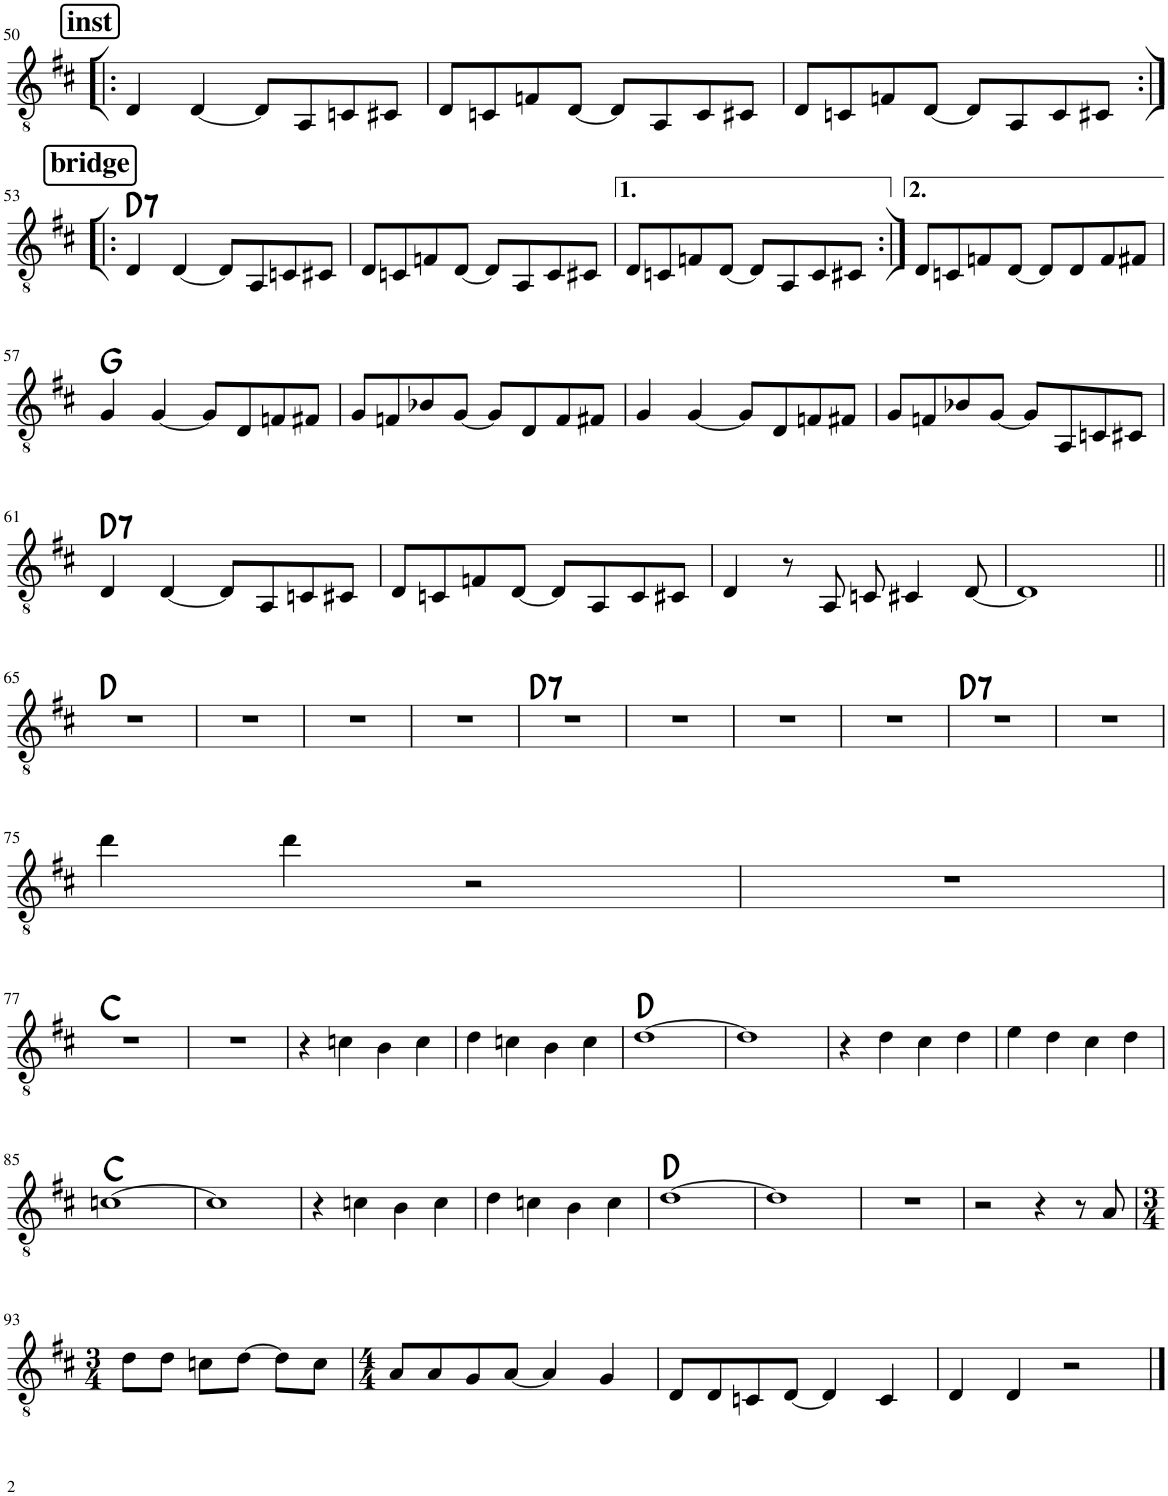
**kern	**harte
*part1	*part1
*staff1	*
*I"Classical Guitar	*
*I'Guit.	*
!!LO:PB:g=z
*clefGv2	*
*k[f#c#]	*
*M4/4	*
!!LO:REH:place=s1:a:B:rj:fs=14:t=inst
=50!|:	=50!|:
4D/	.
[4D/	.
8D/L]	.
8AA/	.
8Cn/	.
8C#X/J	.
=51	=51
8D/L	.
8Cn/	.
8Fn/	.
[8D/J	.
8D/L]	.
8AA/	.
8C/	.
8C#X/J	.
=52	=52
8D/L	.
8Cn/	.
8Fn/	.
[8D/J	.
8D/L]	.
8AA/	.
8C/	.
8C#X/J	.
!!LO:LB:g=z
!!LO:REH:place=s1:a:B:rj:fs=14:t=bridge
=53:|!|:	=53:|!|:
!	!LO:H:kt=7
4D/	D:7
[4D/	.
8D/L]	.
8AA/	.
8Cn/	.
8C#X/J	.
=54	=54
8D/L	.
8Cn/	.
8Fn/	.
[8D/J	.
8D/L]	.
8AA/	.
8C/	.
8C#X/J	.
=55	=55
8D/L	.
8Cn/	.
8Fn/	.
[8D/J	.
8D/L]	.
8AA/	.
8C/	.
8C#X/J	.
=56:|!	=56:|!
8D/L	.
8Cn/	.
8Fn/	.
[8D/J	.
8D/L]	.
8D/	.
8F/	.
8F#X/J	.
!!LO:LB:g=z
=57	=57
4G/	G:maj
[4G/	.
8G/L]	.
8D/	.
8Fn/	.
8F#X/J	.
=58	=58
8G/L	.
8Fn/	.
8B-X/	.
[8G/J	.
8G/L]	.
8D/	.
8F/	.
8F#X/J	.
=59	=59
4G/	.
[4G/	.
8G/L]	.
8D/	.
8Fn/	.
8F#X/J	.
=60	=60
8G/L	.
8Fn/	.
8B-X/	.
[8G/J	.
8G/L]	.
8AA/	.
8Cn/	.
8C#X/J	.
!!LO:LB:g=z
=61	=61
!	!LO:H:kt=7
4D/	D:7
[4D/	.
8D/L]	.
8AA/	.
8Cn/	.
8C#X/J	.
=62	=62
8D/L	.
8Cn/	.
8Fn/	.
[8D/J	.
8D/L]	.
8AA/	.
8C/	.
8C#X/J	.
=63	=63
4D/	.
8r	.
8AA/	.
8Cn/	.
4C#X/	.
[8D/	.
=64	=64
1D]	.
!!LO:LB:g=z
=65||	=65||
1r	D:maj
=66	=66
1r	.
=67	=67
1r	.
=68	=68
1r	.
=69	=69
!	!LO:H:kt=7
1r	D:7
=70	=70
1r	.
=71	=71
1r	.
=72	=72
1r	.
=73	=73
!	!LO:H:kt=7
1r	D:7
=74	=74
1r	.
!!LO:LB:g=z
=75	=75
4dd\	.
4dd\	.
2r	.
=76	=76
1r	.
!!LO:LB:g=z
=77	=77
1r	C:maj
=78	=78
1r	.
=79	=79
4r	.
4cn\	.
4B\	.
4c\	.
=80	=80
4d\	.
4cn\	.
4B\	.
4c\	.
=81	=81
[1d	D:maj
=82	=82
1d]	.
=83	=83
4r	.
4d\	.
4c#\	.
4d\	.
=84	=84
4e\	.
4d\	.
4c#\	.
4d\	.
!!LO:LB:g=z
=85	=85
[1cn	C:maj
=86	=86
1c]	.
=87	=87
4r	.
4cn\	.
4B\	.
4c\	.
=88	=88
4d\	.
4cn\	.
4B\	.
4c\	.
=89	=89
[1d	D:maj
=90	=90
1d]	.
=91	=91
1r	.
=92	=92
2r	.
4r	.
8r	.
8A/	.
!!LO:LB:g=z
=93	=93
*M3/4	*
8d\L	.
8d\J	.
8cn\L	.
[8d\J	.
8d\L]	.
8c\J	.
=94	=94
*M4/4	*
8A/L	.
8A/	.
8G/	.
[8A/J	.
4A/]	.
4G/	.
=95	=95
8D/L	.
8D/	.
8Cn/	.
[8D/J	.
4D/]	.
4C/	.
=96	=96
4D/	.
4D/	.
2r	.
==	==
*-	*-
